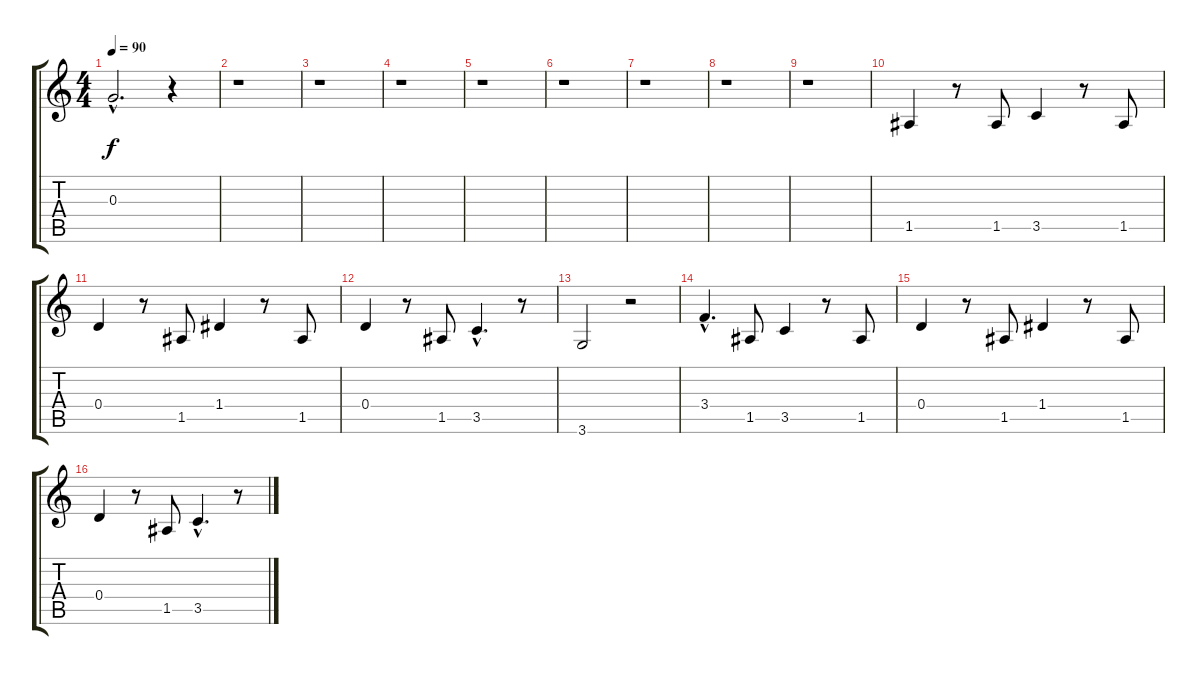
\track "" {instrument electricguitarclean}
\staff {score tabs}
\tuning (E4 B3 G3 D3 A2 E2) {hide}
\ts (4 4)
\tempo 90
\clef g2
\ks c
0.3{hac}.2{d dy f} r.4 |
r.1 |
r.1 |
r.1 |
r.1 |
r.1 |
r.1 |
r.1 |
r.1 |
1.5.4 r.8 1.5.8 3.5.4 r.8 1.5.8 |
0.4.4 r.8 1.5.8 1.4.4 r.8 1.5.8 |
0.4.4 r.8 1.5.8 3.5{hac}.4{d} r.8 |
3.6.2 r.2 |
3.4{hac}.4{d} 1.5.8 3.5.4 r.8 1.5.8 |
0.4.4 r.8 1.5.8 1.4.4 r.8 1.5.8 |
0.4.4 r.8 1.5.8 3.5{hac}.4{d} r.8
